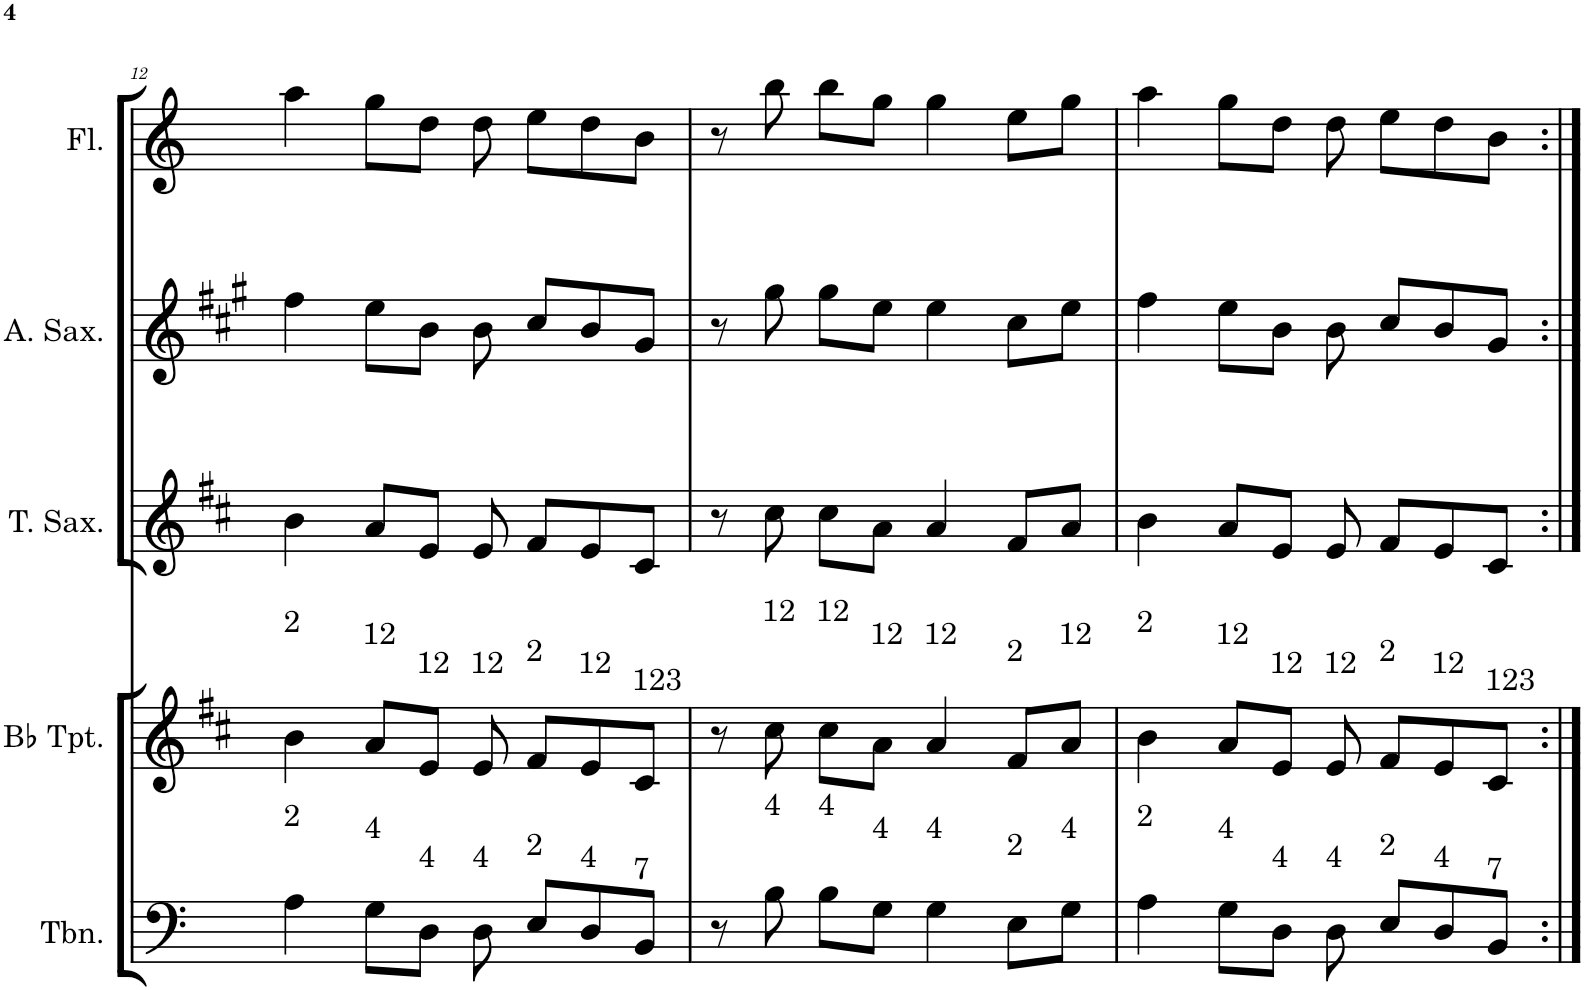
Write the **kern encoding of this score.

**kern	**kern	**kern	**kern	**kern
*part5	*part4	*part3	*part2	*part1
*staff5	*staff4	*staff3	*staff2	*staff1
*I"Trombone	*I"Bb Trumpet	*I"Tenor Saxophone	*I"Alto Saxophone	*I"Flute
*I'Tbn.	*I'Bb Tpt.	*I'T. Sax.	*I'A. Sax.	*I'Fl.
!!LO:PB:g=z
*clefF4	*clefG2	*clefG2	*clefG2	*clefG2
*	*Trd1c2	*Trd8c14	*Trd5c9	*
*k[]	*k[f#c#]	*k[f#c#]	*k[f#c#g#]	*k[]
*M4/4	*M4/4	*M4/4	*M4/4	*M4/4
=12	=12	=12	=12	=12
!	!LO:TX:a:t=2	!	!	!
!LO:TX:a:t=2	!	!	!	!
4A\	4b\	4b\	4ff#\	4aa\
!	!LO:TX:a:t=12	!	!	!
!LO:TX:a:t=4	!	!	!	!
8G\L	8a/L	8a/L	8ee\L	8gg\L
!	!LO:TX:a:t=12	!	!	!
!LO:TX:a:t=4	!	!	!	!
8D\J	8e/J	8e/J	8b\J	8dd\J
!	!LO:TX:a:t=12	!	!	!
!LO:TX:a:t=4	!	!	!	!
8D\	8e/	8e/	8b\	8dd\
!	!LO:TX:a:t=2	!	!	!
!LO:TX:a:t=2	!	!	!	!
8E/L	8f#/L	8f#/L	8cc#/L	8ee\L
!	!LO:TX:a:t=12	!	!	!
!LO:TX:a:t=4	!	!	!	!
8D/	8e/	8e/	8b/	8dd\
!	!LO:TX:a:t=123	!	!	!
!LO:TX:a:t=7	!	!	!	!
8BB/J	8c#/J	8c#/J	8g#/J	8b\J
=13	=13	=13	=13	=13
8r	8r	8r	8r	8r
!	!LO:TX:a:t=12	!	!	!
!LO:TX:a:t=4	!	!	!	!
8B\	8cc#\	8cc#\	8gg#\	8bb\
!	!LO:TX:a:t=12	!	!	!
!LO:TX:a:t=4	!	!	!	!
8B\L	8cc#\L	8cc#\L	8gg#\L	8bb\L
!	!LO:TX:a:t=12	!	!	!
!LO:TX:a:t=4	!	!	!	!
8G\J	8a\J	8a\J	8ee\J	8gg\J
!	!LO:TX:a:t=12	!	!	!
!LO:TX:a:t=4	!	!	!	!
4G\	4a/	4a/	4ee\	4gg\
!	!LO:TX:a:t=2	!	!	!
!LO:TX:a:t=2	!	!	!	!
8E\L	8f#/L	8f#/L	8cc#\L	8ee\L
!	!LO:TX:a:t=12	!	!	!
!LO:TX:a:t=4	!	!	!	!
8G\J	8a/J	8a/J	8ee\J	8gg\J
=14	=14	=14	=14	=14
!	!LO:TX:a:t=2	!	!	!
!LO:TX:a:t=2	!	!	!	!
4A\	4b\	4b\	4ff#\	4aa\
!	!LO:TX:a:t=12	!	!	!
!LO:TX:a:t=4	!	!	!	!
8G\L	8a/L	8a/L	8ee\L	8gg\L
!	!LO:TX:a:t=12	!	!	!
!LO:TX:a:t=4	!	!	!	!
8D\J	8e/J	8e/J	8b\J	8dd\J
!	!LO:TX:a:t=12	!	!	!
!LO:TX:a:t=4	!	!	!	!
8D\	8e/	8e/	8b\	8dd\
!	!LO:TX:a:t=2	!	!	!
!LO:TX:a:t=2	!	!	!	!
8E/L	8f#/L	8f#/L	8cc#/L	8ee\L
!	!LO:TX:a:t=12	!	!	!
!LO:TX:a:t=4	!	!	!	!
8D/	8e/	8e/	8b/	8dd\
!	!LO:TX:a:t=123	!	!	!
!LO:TX:a:t=7	!	!	!	!
8BB/J	8c#/J	8c#/J	8g#/J	8b\J
=:|!	=:|!	=:|!	=:|!	=:|!
*-	*-	*-	*-	*-
